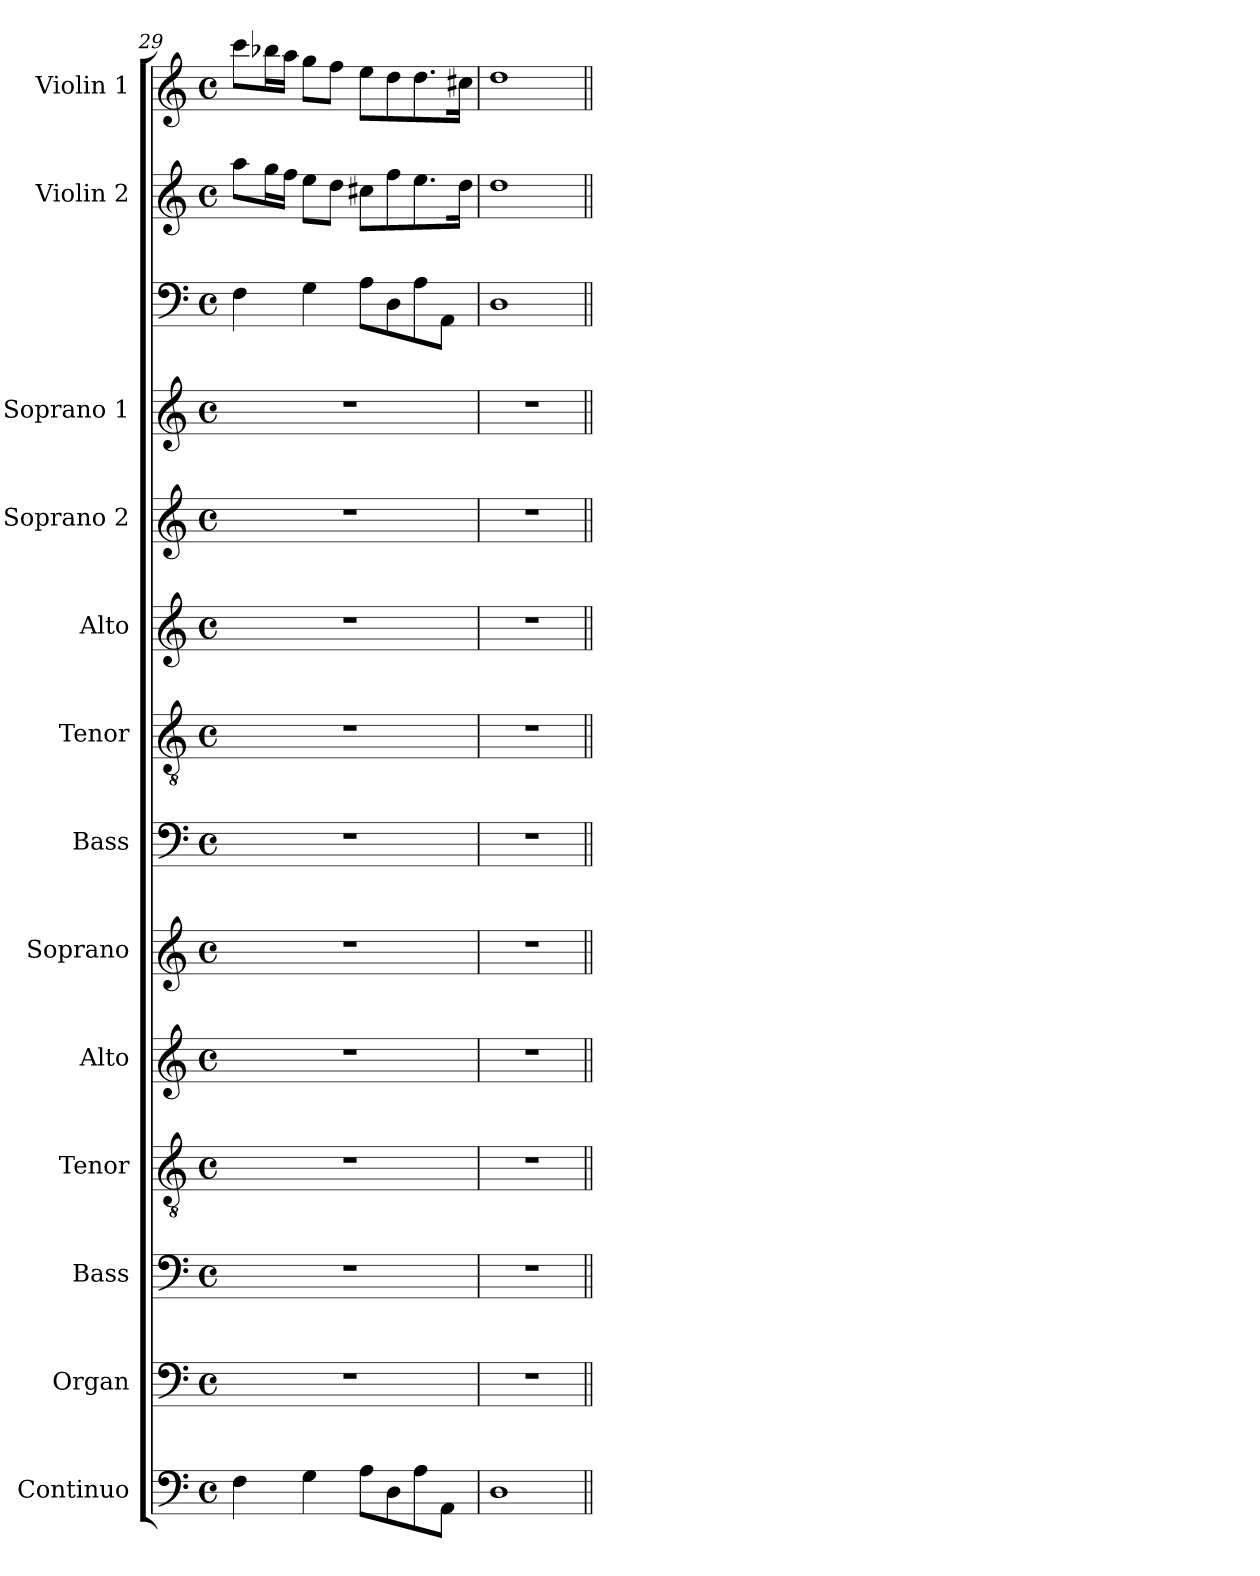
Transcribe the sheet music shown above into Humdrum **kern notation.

**kern	**kern	**kern	**kern	**kern	**kern	**kern	**kern	**kern	**kern	**kern	**kern	**kern	**kern
*part14	*part13	*part12	*part11	*part10	*part9	*part8	*part7	*part6	*part5	*part4	*part3	*part2	*part1
*staff14	*staff13	*staff12	*staff11	*staff10	*staff9	*staff8	*staff7	*staff6	*staff5	*staff4	*staff3	*staff2	*staff1
*I"Continuo	*I"Organ	*I"Bass	*I"Tenor	*I"Alto	*I"Soprano	*I"Bass	*I"Tenor	*I"Alto	*I"Soprano 2	*I"Soprano 1	*I""Acc. to violins"	*I"Violin 2	*I"Violin 1
*I'Cont.	*I'Org.	*I'B.	*I'T.	*I'A.	*I'S.	*I'B.	*I'T.	*I'A.	*I'S2.	*I'S1.	*I'Ac to violins.	*I'Vln. 2	*I'Vln. 1
*clefF4	*clefF4	*clefF4	*clefGv2	*clefG2	*clefG2	*clefF4	*clefGv2	*clefG2	*clefG2	*clefG2	*clefF4	*clefG2	*clefG2
*	*	*	*ITrd7c12	*	*	*	*ITrd7c12	*	*	*	*	*	*
*k[]	*k[]	*k[]	*k[]	*k[]	*k[]	*k[]	*k[]	*k[]	*k[]	*k[]	*k[]	*k[]	*k[]
*C:	*C:	*C:	*C:	*C:	*C:	*C:	*C:	*C:	*C:	*C:	*C:	*C:	*C:
*M4/4	*M4/4	*M4/4	*M4/4	*M4/4	*M4/4	*M4/4	*M4/4	*M4/4	*M4/4	*M4/4	*M4/4	*M4/4	*M4/4
*met(c)	*met(c)	*met(c)	*met(c)	*met(c)	*met(c)	*met(c)	*met(c)	*met(c)	*met(c)	*met(c)	*met(c)	*met(c)	*met(c)
=29	=29	=29	=29	=29	=29	=29	=29	=29	=29	=29	=29	=29	=29
4Fi\	1r	1r	1r	1r	1r	1r	1r	1r	1r	1r	4Fi\	8aai\L	8ccci\L
.	.	.	.	.	.	.	.	.	.	.	.	16ggi\L	16bb-Xi\L
.	.	.	.	.	.	.	.	.	.	.	.	16ffi\JJ	16aai\JJ
4Gi\	.	.	.	.	.	.	.	.	.	.	4Gi\	8eei\L	8ggi\L
.	.	.	.	.	.	.	.	.	.	.	.	8ddi\J	8ffi\J
8Ai\L	.	.	.	.	.	.	.	.	.	.	8Ai\L	8cc#Xi\L	8eei\L
8Di\	.	.	.	.	.	.	.	.	.	.	8Di\	8ffi\	8ddi\
8Ai\	.	.	.	.	.	.	.	.	.	.	8Ai\	8.eei\	8.ddi\
8AAi\J	.	.	.	.	.	.	.	.	.	.	8AAi\J	.	.
.	.	.	.	.	.	.	.	.	.	.	.	16ddi\Jk	16cc#Xi\Jk
=30	=30	=30	=30	=30	=30	=30	=30	=30	=30	=30	=30	=30	=30
1Di	1r	1r	1r	1r	1r	1r	1r	1r	1r	1r	1Di	1ddi	1ddi
=||	=||	=||	=||	=||	=||	=||	=||	=||	=||	=||	=||	=||	=||
*-	*-	*-	*-	*-	*-	*-	*-	*-	*-	*-	*-	*-	*-
